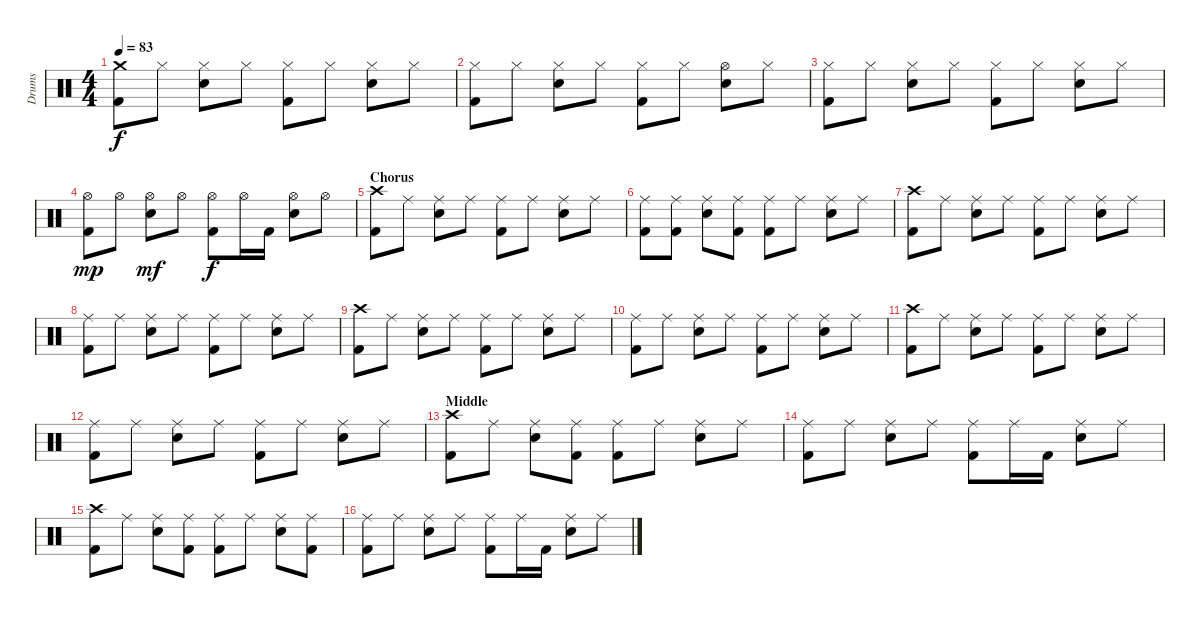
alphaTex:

\track ("Drums" "Drums") {instrument percussion}
\staff {score}
\articulation defaults
\ts (4 4)
\tempo 83
\clef neutral
\ks c
("Crash medium (hit)" "Kick (hit) 2").8{dy f} "Hi-Hat (closed)".8 ("Hi-Hat (closed)" "Electric Snare (hit)").8 "Hi-Hat (closed)".8 ("Hi-Hat (closed)" "Kick (hit) 2").8 "Hi-Hat (closed)".8 ("Hi-Hat (closed)" "Electric Snare (hit)").8 "Hi-Hat (closed)".8 |
("Hi-Hat (closed)" "Kick (hit) 2").8 "Hi-Hat (closed)".8 ("Hi-Hat (closed)" "Electric Snare (hit)").8 "Hi-Hat (closed)".8 ("Hi-Hat (closed)" "Kick (hit) 2").8 "Hi-Hat (closed)".8 ("Hi-Hat (open)" "Electric Snare (hit)").8 "Hi-Hat (closed)".8 |
("Hi-Hat (closed)" "Kick (hit) 2").8 "Hi-Hat (closed)".8 ("Hi-Hat (closed)" "Electric Snare (hit)").8 "Hi-Hat (closed)".8 ("Hi-Hat (closed)" "Kick (hit) 2").8 "Hi-Hat (closed)".8 ("Hi-Hat (closed)" "Electric Snare (hit)").8 "Hi-Hat (closed)".8 |
("Hi-Hat (open)" "Kick (hit) 2").8{dy mp} "Hi-Hat (open)".8 ("Hi-Hat (open)" "Electric Snare (hit)").8{dy mf} "Hi-Hat (open)".8 ("Hi-Hat (open)" "Kick (hit) 2").8{dy f} "Hi-Hat (open)".16 "Kick (hit) 2".16 ("Hi-Hat (open)" "Electric Snare (hit)").8 "Hi-Hat (open)".8 |
\section ("" "Chorus")
("Crash high (hit)" "Kick (hit) 2").8 "Ride (middle)".8 ("Ride (middle)" "Electric Snare (hit)").8 "Ride (middle)".8 ("Ride (middle)" "Kick (hit) 2").8 "Ride (middle)".8 ("Ride (middle)" "Electric Snare (hit)").8 "Ride (middle)".8 |
("Ride (middle)" "Kick (hit) 2").8 ("Ride (middle)" "Kick (hit) 2").8 ("Ride (middle)" "Electric Snare (hit)").8 ("Ride (middle)" "Kick (hit) 2").8 ("Ride (middle)" "Kick (hit) 2").8 "Ride (middle)".8 ("Ride (middle)" "Electric Snare (hit)").8 "Ride (middle)".8 |
("Crash high (hit)" "Kick (hit) 2").8 "Ride (middle)".8 ("Ride (middle)" "Electric Snare (hit)").8 "Ride (middle)".8 ("Ride (middle)" "Kick (hit) 2").8 "Ride (middle)".8 ("Ride (middle)" "Electric Snare (hit)").8 "Ride (middle)".8 |
("Ride (middle)" "Kick (hit) 2").8 "Ride (middle)".8 ("Ride (middle)" "Electric Snare (hit)").8 "Ride (middle)".8 ("Ride (middle)" "Kick (hit) 2").8 "Ride (middle)".8 ("Ride (middle)" "Electric Snare (hit)").8 "Ride (middle)".8 |
("Crash high (hit)" "Kick (hit) 2").8 "Ride (middle)".8 ("Ride (middle)" "Electric Snare (hit)").8 "Ride (middle)".8 ("Ride (middle)" "Kick (hit) 2").8 "Ride (middle)".8 ("Ride (middle)" "Electric Snare (hit)").8 "Ride (middle)".8 |
("Ride (middle)" "Kick (hit) 2").8 "Ride (middle)".8 ("Ride (middle)" "Electric Snare (hit)").8 "Ride (middle)".8 ("Ride (middle)" "Kick (hit) 2").8 "Ride (middle)".8 ("Ride (middle)" "Electric Snare (hit)").8 "Ride (middle)".8 |
("Crash high (hit)" "Kick (hit) 2").8 "Ride (middle)".8 ("Ride (middle)" "Electric Snare (hit)").8 "Ride (middle)".8 ("Ride (middle)" "Kick (hit) 2").8 "Ride (middle)".8 ("Ride (middle)" "Electric Snare (hit)").8 "Ride (middle)".8 |
("Ride (middle)" "Kick (hit) 2").8 "Ride (middle)".8 ("Ride (middle)" "Electric Snare (hit)").8 "Ride (middle)".8 ("Ride (middle)" "Kick (hit) 2").8 "Ride (middle)".8 ("Ride (middle)" "Electric Snare (hit)").8 "Ride (middle)".8 |
\section ("" "Middle")
("Crash high (hit)" "Kick (hit) 2").8 "Ride (middle)".8 ("Ride (middle)" "Electric Snare (hit)").8 ("Ride (middle)" "Kick (hit) 2").8 ("Ride (middle)" "Kick (hit) 2").8 "Ride (middle)".8 ("Ride (middle)" "Electric Snare (hit)").8 "Ride (middle)".8 |
("Ride (middle)" "Kick (hit) 2").8 "Ride (middle)".8 ("Ride (middle)" "Electric Snare (hit)").8 "Ride (middle)".8 ("Ride (middle)" "Kick (hit) 2").8 "Ride (middle)".16 "Kick (hit) 2".16 ("Ride (middle)" "Electric Snare (hit)").8 "Ride (middle)".8 |
("Crash high (hit)" "Kick (hit) 2").8 "Ride (middle)".8 ("Ride (middle)" "Electric Snare (hit)").8 ("Ride (middle)" "Kick (hit) 2").8 ("Ride (middle)" "Kick (hit) 2").8 "Ride (middle)".8 ("Ride (middle)" "Electric Snare (hit)").8 ("Ride (middle)" "Kick (hit) 2").8 |
("Ride (middle)" "Kick (hit) 2").8 "Ride (middle)".8 ("Ride (middle)" "Electric Snare (hit)").8 "Ride (middle)".8 ("Ride (middle)" "Kick (hit) 2").8 "Ride (middle)".16 "Kick (hit) 2".16 ("Ride (middle)" "Electric Snare (hit)").8 "Ride (middle)".8
